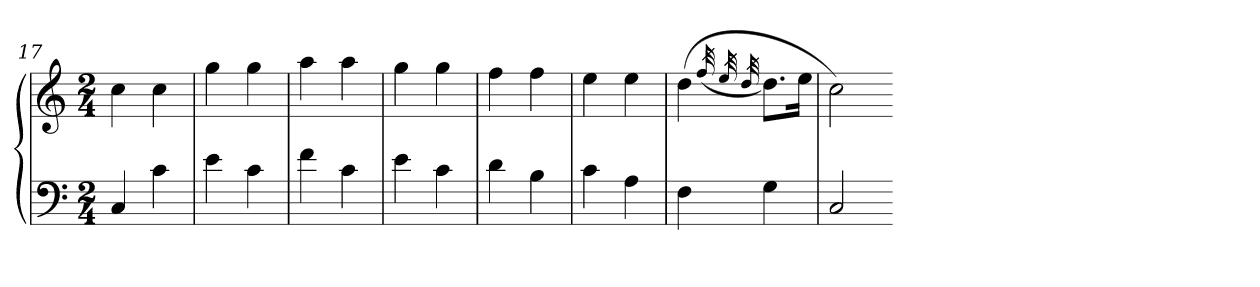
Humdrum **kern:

**kern	**kern
*part1	*part1
*staff2	*staff1
*clefF4	*clefG2
*k[]	*k[]
*C:	*C:
*M2/4	*M2/4
=17	=17
4C	4cc
4c	4cc
=18	=18
4e	4gg
4c	4gg
=19	=19
4f	4aa
4c	4aa
=20	=20
4e	4gg
4c	4gg
=21	=21
4d	4ff
4B	4ff
=22	=22
4c	4ee
4A	4ee
=23	=23
4F	(4dd
.	(32qff
.	32qee
.	32qdd
4G	8.ddL)
.	16eeJk
=24	=24
2C	2cc)
=-	=-
*-	*-
